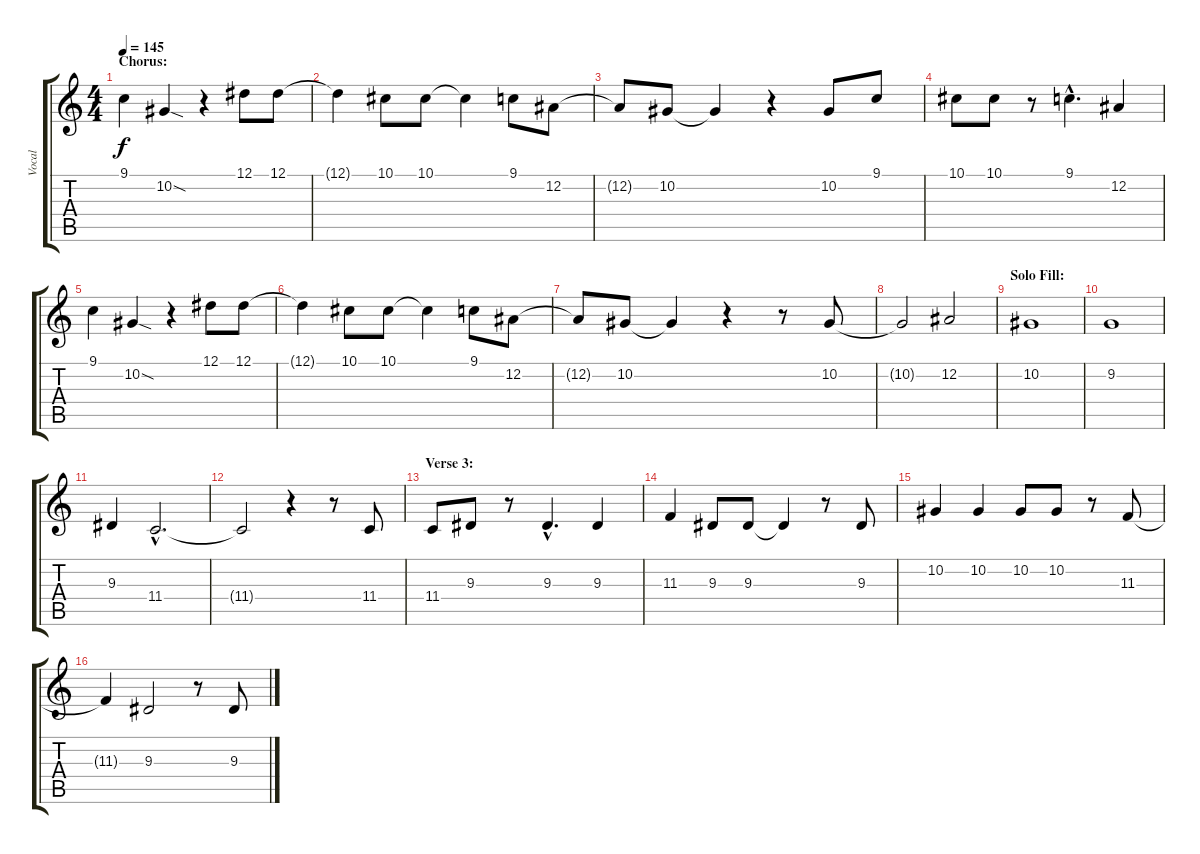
\track ("Vocal" "Vocal") {instrument oboe}
\staff {score tabs}
\tuning (Eb4 Bb3 Gb3 Db3 Ab2 Eb2) {hide}
\ts (4 4)
\section ("" "Chorus:")
\tempo 145
\clef g2
\ks c
9.1.4{dy f} 10.2{sod}.4 r.4 12.1.8 12.1.8 |
12.1{t}.4 10.1.8 10.1.8 10.1{t}.4 9.1.8 12.2.8 |
12.2{t}.8 10.2.8 10.2{t}.4 r.4 10.2.8 9.1.8 |
10.1.8 10.1.8 r.8 9.1{hac}.4{d} 12.2.4 |
9.1.4 10.2{sod}.4 r.4 12.1.8 12.1.8 |
12.1{t}.4 10.1.8 10.1.8 10.1{t}.4 9.1.8 12.2.8 |
12.2{t}.8 10.2.8 10.2{t}.4 r.4 r.8 10.2.8 |
10.2{t}.2 12.2.2 |
\section ("" "Solo Fill:")
10.2.1 |
9.2.1 |
9.3.4 11.4{hac}.2{d} |
11.4{t}.2 r.4 r.8 11.4.8 |
\section ("" "Verse 3:")
11.4.8 9.3.8 r.8 9.3{hac}.4{d} 9.3.4 |
11.3.4 9.3.8 9.3.8 9.3{t}.4 r.8 9.3.8 |
10.2.4 10.2.4 10.2.8 10.2.8 r.8 11.3.8 |
11.3{t}.4 9.3.2 r.8 9.3.8
